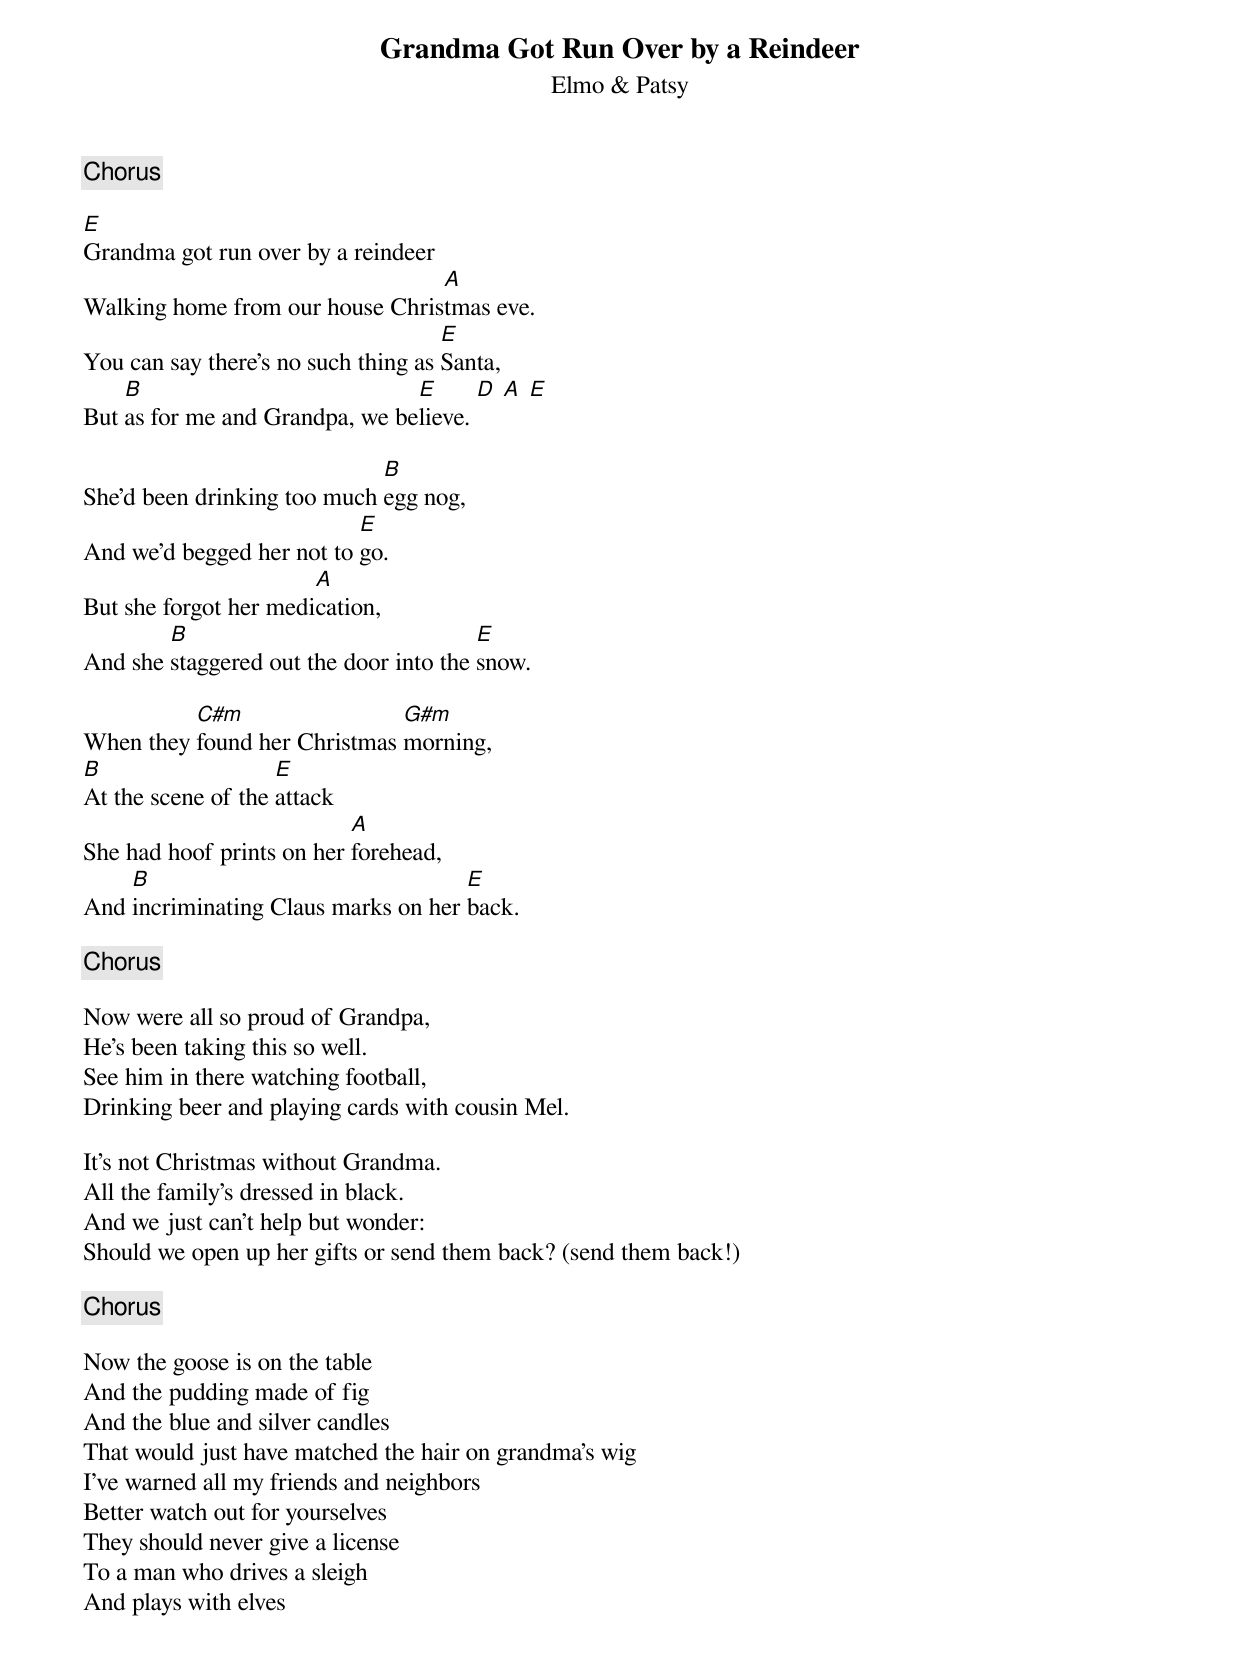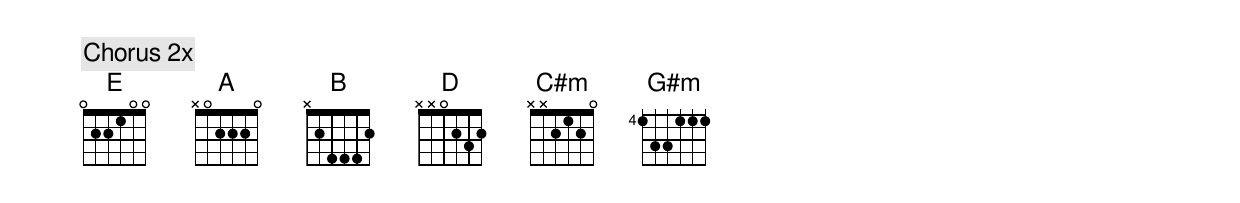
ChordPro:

{title:Grandma Got Run Over by a Reindeer}
{subtitle:Elmo & Patsy}
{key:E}

{c:Chorus}

[E]Grandma got run over by a reindeer
Walking home from our house Chris[A]tmas eve.
You can say there's no such thing as [E]Santa,
But [B]as for me and Grandpa, we be[E]lieve. [D] [A] [E]

She'd been drinking too much [B]egg nog,
And we'd begged her not to [E]go.
But she forgot her medi[A]cation,
And she [B]staggered out the door into the [E]snow.

When they [C#m]found her Christmas [G#m]morning,
[B]At the scene of the [E]attack
She had hoof prints on her [A]forehead,
And [B]incriminating Claus marks on her [E]back.

{c:Chorus}

Now were all so proud of Grandpa,
He's been taking this so well.
See him in there watching football,
Drinking beer and playing cards with cousin Mel.

It's not Christmas without Grandma.
All the family's dressed in black.
And we just can't help but wonder:
Should we open up her gifts or send them back? (send them back!)

{c:Chorus}

Now the goose is on the table
And the pudding made of fig
And the blue and silver candles
That would just have matched the hair on grandma's wig
I've warned all my friends and neighbors
Better watch out for yourselves
They should never give a license
To a man who drives a sleigh
And plays with elves

{c:Chorus 2x}
